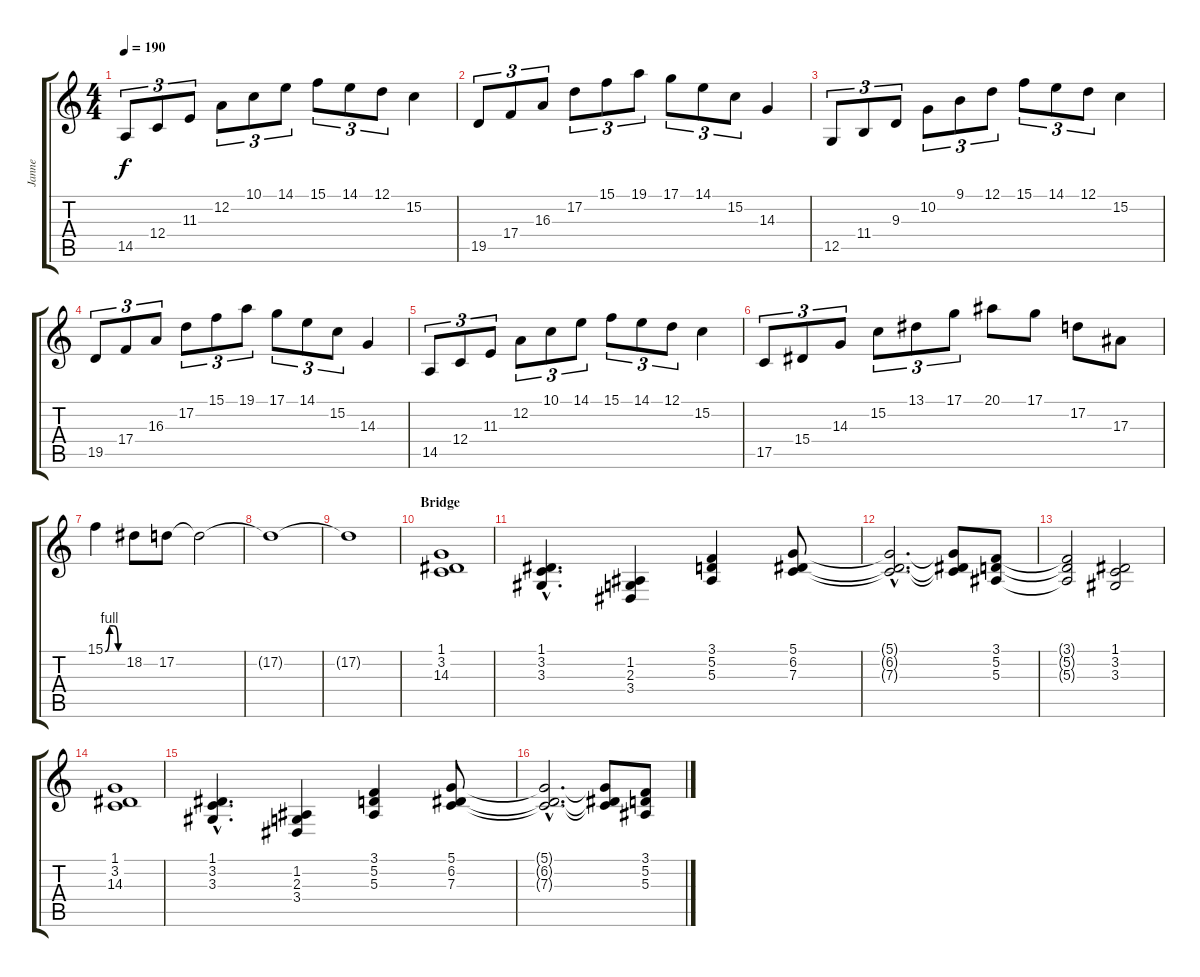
\track ("Janne" "Janne") {instrument stringensemble1}
\staff {score tabs}
\tuning (D4 A3 F3 C3 G2 D2) {hide}
\ts (4 4)
\tempo 190
\clef g2
\ks c
14.5.8{tu (3 2) dy f} 12.4.8{tu (3 2)} 11.3.8{tu (3 2)} 12.2.8{tu (3 2)} 10.1.8{tu (3 2)} 14.1.8{tu (3 2)} 15.1.8{tu (3 2)} 14.1.8{tu (3 2)} 12.1.8{tu (3 2)} 15.2.4 |
19.5.8{tu (3 2)} 17.4.8{tu (3 2)} 16.3.8{tu (3 2)} 17.2.8{tu (3 2)} 15.1.8{tu (3 2)} 19.1.8{tu (3 2)} 17.1.8{tu (3 2)} 14.1.8{tu (3 2)} 15.2.8{tu (3 2)} 14.3.4 |
12.5.8{tu (3 2)} 11.4.8{tu (3 2)} 9.3.8{tu (3 2)} 10.2.8{tu (3 2)} 9.1.8{tu (3 2)} 12.1.8{tu (3 2)} 15.1.8{tu (3 2)} 14.1.8{tu (3 2)} 12.1.8{tu (3 2)} 15.2.4 |
19.5.8{tu (3 2)} 17.4.8{tu (3 2)} 16.3.8{tu (3 2)} 17.2.8{tu (3 2)} 15.1.8{tu (3 2)} 19.1.8{tu (3 2)} 17.1.8{tu (3 2)} 14.1.8{tu (3 2)} 15.2.8{tu (3 2)} 14.3.4 |
14.5.8{tu (3 2)} 12.4.8{tu (3 2)} 11.3.8{tu (3 2)} 12.2.8{tu (3 2)} 10.1.8{tu (3 2)} 14.1.8{tu (3 2)} 15.1.8{tu (3 2)} 14.1.8{tu (3 2)} 12.1.8{tu (3 2)} 15.2.4 |
17.5.8{tu (3 2)} 15.4.8{tu (3 2)} 14.3.8{tu (3 2)} 15.2.8{tu (3 2)} 13.1.8{tu (3 2)} 17.1.8{tu (3 2)} 20.1.8 17.1.8 17.2.8 17.3.8 |
15.1{be (custom 0 0 15 4 30 4 45 0 60 0)}.4 18.2.8 17.2.8 17.2{t}.2 |
17.2{t}.1 |
17.2{t}.1 |
\section ("" "Bridge")
(1.1 3.2 14.3).1{instrument stringensemble1} |
(1.1{hac} 3.2{hac} 3.3{hac}).4{d} (1.2 2.3 3.4).4 (3.1 5.2 5.3).4 (5.1 6.2 7.3).8 |
(5.1{hac t} 6.2{hac t} 7.3{hac t}).2{d} (5.1{t} 6.2{t} 7.3{t}).8 (3.1 5.2 5.3).8 |
(3.1{t} 5.2{t} 5.3{t}).2 (1.1 3.2 3.3).2 |
(1.1 3.2 14.3).1 |
(1.1{hac} 3.2{hac} 3.3{hac}).4{d} (1.2 2.3 3.4).4 (3.1 5.2 5.3).4 (5.1 6.2 7.3).8 |
(5.1{hac t} 6.2{hac t} 7.3{hac t}).2{d} (5.1{t} 6.2{t} 7.3{t}).8 (3.1 5.2 5.3).8
